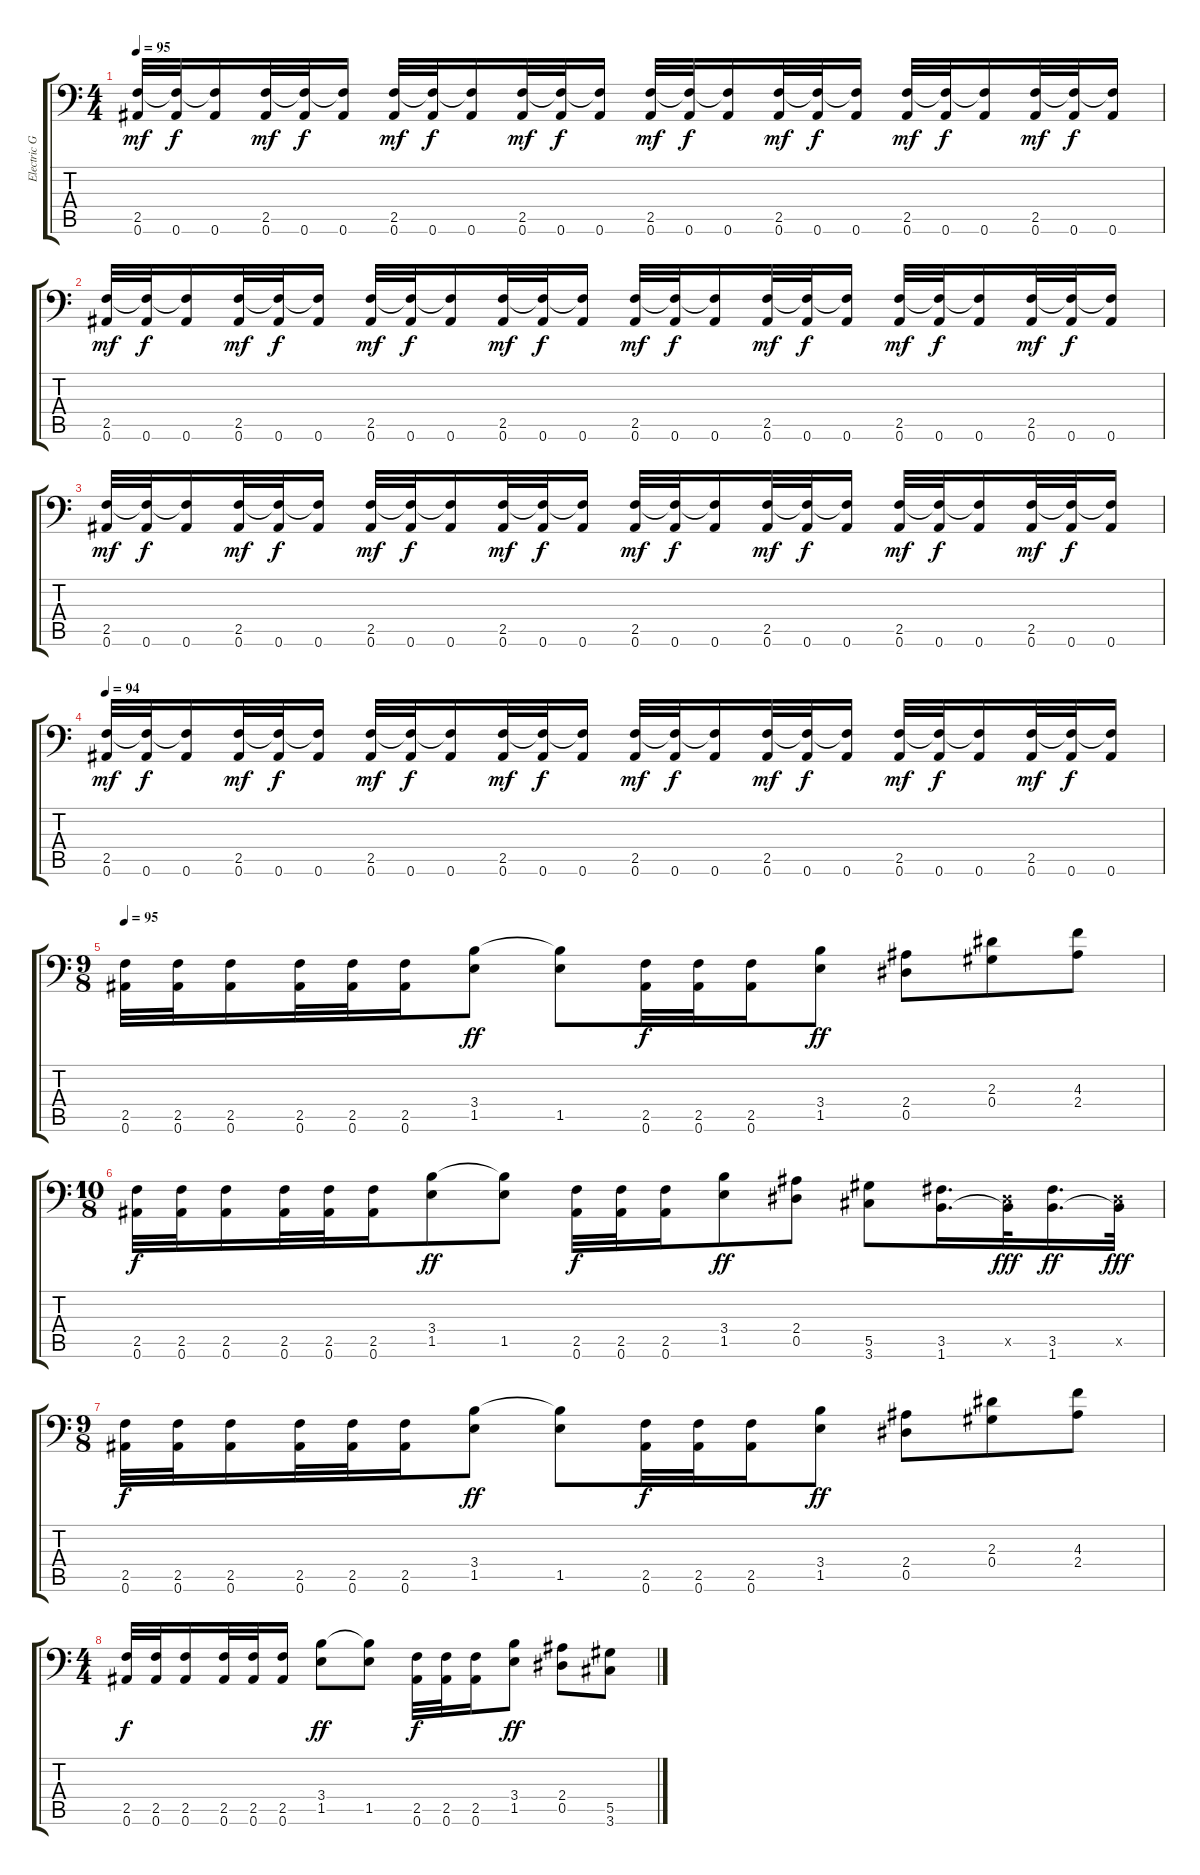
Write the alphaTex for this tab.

\track ("Electric Guitar 4" "Electric G") {instrument distortionguitar}
\staff {score tabs}
\tuning (Bb3 F3 Db3 Ab2 Eb2 Bb1) {hide}
\ts (4 4)
\tempo 95
\clef f4
\ks c
(2.5 0.6).32{dy mf} (2.5{t} 0.6).32{dy f} (2.5{t} 0.6).16 (2.5 0.6).32{dy mf} (2.5{t} 0.6).32{dy f} (2.5{t} 0.6).16 (2.5 0.6).32{dy mf} (2.5{t} 0.6).32{dy f} (2.5{t} 0.6).16 (2.5 0.6).32{dy mf} (2.5{t} 0.6).32{dy f} (2.5{t} 0.6).16 (2.5 0.6).32{dy mf} (2.5{t} 0.6).32{dy f} (2.5{t} 0.6).16 (2.5 0.6).32{dy mf} (2.5{t} 0.6).32{dy f} (2.5{t} 0.6).16 (2.5 0.6).32{dy mf} (2.5{t} 0.6).32{dy f} (2.5{t} 0.6).16 (2.5 0.6).32{dy mf} (2.5{t} 0.6).32{dy f} (2.5{t} 0.6).16 |
(2.5 0.6).32{dy mf} (2.5{t} 0.6).32{dy f} (2.5{t} 0.6).16 (2.5 0.6).32{dy mf} (2.5{t} 0.6).32{dy f} (2.5{t} 0.6).16 (2.5 0.6).32{dy mf} (2.5{t} 0.6).32{dy f} (2.5{t} 0.6).16 (2.5 0.6).32{dy mf} (2.5{t} 0.6).32{dy f} (2.5{t} 0.6).16 (2.5 0.6).32{dy mf} (2.5{t} 0.6).32{dy f} (2.5{t} 0.6).16 (2.5 0.6).32{dy mf} (2.5{t} 0.6).32{dy f} (2.5{t} 0.6).16 (2.5 0.6).32{dy mf} (2.5{t} 0.6).32{dy f} (2.5{t} 0.6).16 (2.5 0.6).32{dy mf} (2.5{t} 0.6).32{dy f} (2.5{t} 0.6).16 |
(2.5 0.6).32{dy mf} (2.5{t} 0.6).32{dy f} (2.5{t} 0.6).16 (2.5 0.6).32{dy mf} (2.5{t} 0.6).32{dy f} (2.5{t} 0.6).16 (2.5 0.6).32{dy mf} (2.5{t} 0.6).32{dy f} (2.5{t} 0.6).16 (2.5 0.6).32{dy mf} (2.5{t} 0.6).32{dy f} (2.5{t} 0.6).16 (2.5 0.6).32{dy mf} (2.5{t} 0.6).32{dy f} (2.5{t} 0.6).16 (2.5 0.6).32{dy mf} (2.5{t} 0.6).32{dy f} (2.5{t} 0.6).16 (2.5 0.6).32{dy mf} (2.5{t} 0.6).32{dy f} (2.5{t} 0.6).16 (2.5 0.6).32{dy mf} (2.5{t} 0.6).32{dy f} (2.5{t} 0.6).16 |
\tempo 94
(2.5 0.6).32{dy mf} (2.5{t} 0.6).32{dy f} (2.5{t} 0.6).16 (2.5 0.6).32{dy mf} (2.5{t} 0.6).32{dy f} (2.5{t} 0.6).16 (2.5 0.6).32{dy mf} (2.5{t} 0.6).32{dy f} (2.5{t} 0.6).16 (2.5 0.6).32{dy mf} (2.5{t} 0.6).32{dy f} (2.5{t} 0.6).16 (2.5 0.6).32{dy mf} (2.5{t} 0.6).32{dy f} (2.5{t} 0.6).16 (2.5 0.6).32{dy mf} (2.5{t} 0.6).32{dy f} (2.5{t} 0.6).16 (2.5 0.6).32{dy mf} (2.5{t} 0.6).32{dy f} (2.5{t} 0.6).16 (2.5 0.6).32{dy mf} (2.5{t} 0.6).32{dy f} (2.5{t} 0.6).16 |
\ts (9 8)
\tempo 95
(2.5 0.6).32 (2.5 0.6).32 (2.5 0.6).16 (2.5 0.6).32 (2.5 0.6).32 (2.5 0.6).16 (3.4 1.5).8{dy ff} (3.4{t} 1.5).8 (2.5 0.6).32{dy f} (2.5 0.6).32 (2.5 0.6).16 (3.4 1.5).8{dy ff} (2.4 0.5).8 (2.3 0.4).8 (4.3 2.4).8 |
\ts (10 8)
(2.5 0.6).32{dy f} (2.5 0.6).32 (2.5 0.6).16 (2.5 0.6).32 (2.5 0.6).32 (2.5 0.6).16 (3.4 1.5).8{dy ff} (3.4{t} 1.5).8 (2.5 0.6).32{dy f} (2.5 0.6).32 (2.5 0.6).16 (3.4 1.5).8{dy ff} (2.4 0.5).8 (5.5 3.6).8 (3.5 1.6).16{d} (0.5{x} 1.6{t}).32{dy fff} (3.5 1.6).16{d dy ff} (0.5{x} 1.6{t}).32{dy fff} |
\ts (9 8)
(2.5 0.6).32{dy f} (2.5 0.6).32 (2.5 0.6).16 (2.5 0.6).32 (2.5 0.6).32 (2.5 0.6).16 (3.4 1.5).8{dy ff} (3.4{t} 1.5).8 (2.5 0.6).32{dy f} (2.5 0.6).32 (2.5 0.6).16 (3.4 1.5).8{dy ff} (2.4 0.5).8 (2.3 0.4).8 (4.3 2.4).8 |
\ts (4 4)
(2.5 0.6).32{dy f} (2.5 0.6).32 (2.5 0.6).16 (2.5 0.6).32 (2.5 0.6).32 (2.5 0.6).16 (3.4 1.5).8{dy ff} (3.4{t} 1.5).8 (2.5 0.6).32{dy f} (2.5 0.6).32 (2.5 0.6).16 (3.4 1.5).8{dy ff} (2.4 0.5).8 (5.5 3.6).8
